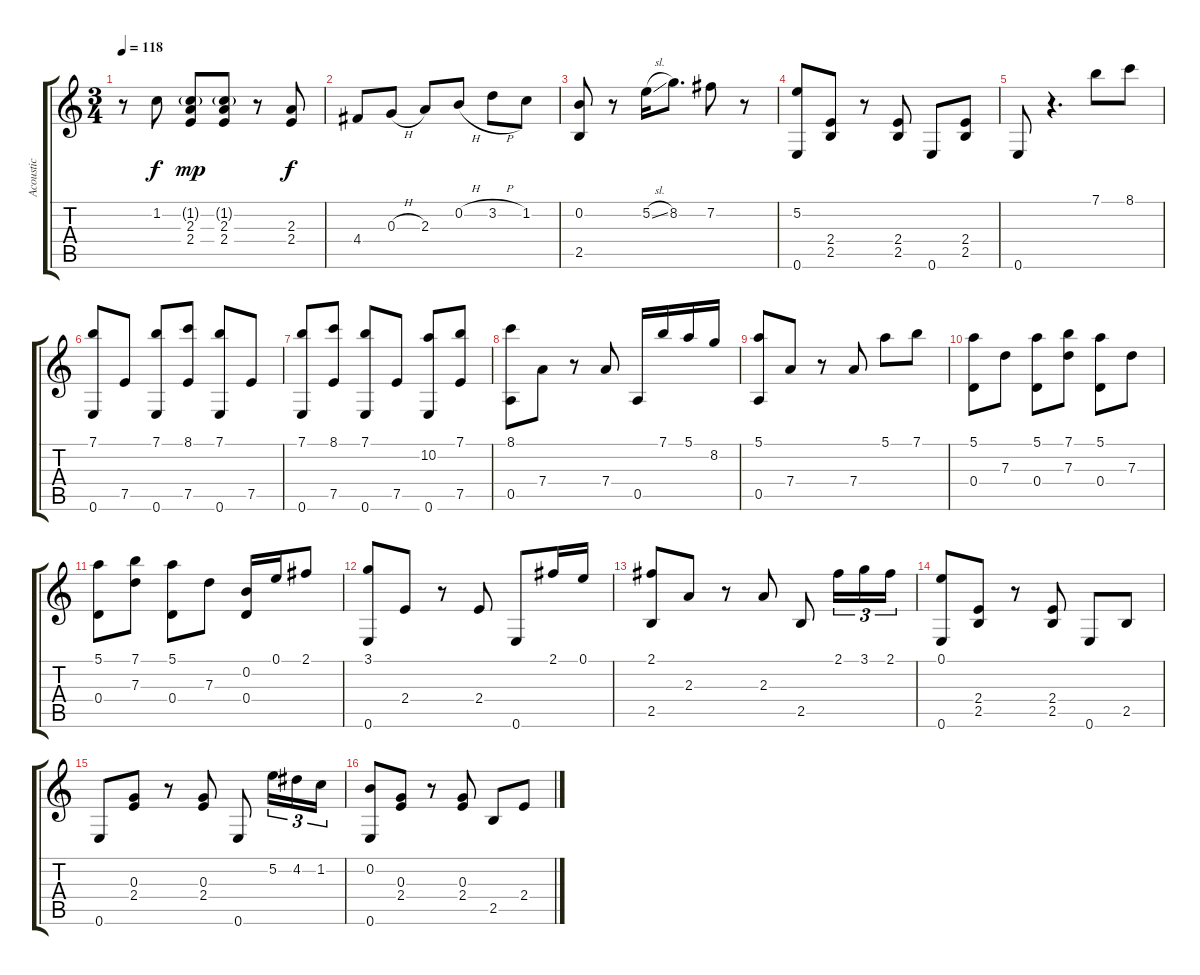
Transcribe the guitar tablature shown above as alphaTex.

\track ("Acoustic" "Acoustic") {instrument acousticguitarsteel}
\staff {score tabs}
\tuning (E4 B3 G3 D3 A2 E2) {hide}
\ts (3 4)
\tempo 118
\clef g2
\ks c
r.8{dy f} 1.2.8 (1.2{g} 2.3 2.4).8{dy mp} (1.2{g} 2.3 2.4).8 r.8 (2.3 2.4).8{dy f} |
4.4.8 0.3{h}.8 2.3.8 0.2{h}.8 3.2{h}.8 1.2.8 |
(0.2 2.5).8 r.8 5.2{sl}.16 8.2.8{d} 7.2.8 r.8 |
(5.2 0.6).8 (2.4 2.5).8 r.8 (2.4 2.5).8 0.6.8 (2.4 2.5).8 |
0.6.8 r.4{d} 7.1.8 8.1.8 |
(7.1 0.6).8 7.5.8 (7.1 0.6).8 (8.1 7.5).8 (7.1 0.6).8 7.5.8 |
(7.1 0.6).8 (8.1 7.5).8 (7.1 0.6).8 7.5.8 (10.2 0.6).8 (7.1 7.5).8 |
(8.1 0.5).8 7.4.8 r.8 7.4.8 0.5.16 7.1.16 5.1.16 8.2.16 |
(5.1 0.5).8 7.4.8 r.8 7.4.8 5.1.8 7.1.8 |
(5.1 0.4).8 7.3.8 (5.1 0.4).8 (7.1 7.3).8 (5.1 0.4).8 7.3.8 |
(5.1 0.4).8 (7.1 7.3).8 (5.1 0.4).8 7.3.8 (0.2 0.4).16 0.1.16 2.1.8 |
(3.1 0.6).8 2.4.8 r.8 2.4.8 0.6.8 2.1.16 0.1.16 |
(2.1 2.5).8 2.3.8 r.8 2.3.8 2.5.8 2.1.16{tu (3 2)} 3.1.16{tu (3 2)} 2.1.16{tu (3 2)} |
(0.1 0.6).8 (2.4 2.5).8 r.8 (2.4 2.5).8 0.6.8 2.5.8 |
0.6.8 (0.3 2.4).8 r.8 (0.3 2.4).8 0.6.8 5.2.16{tu (3 2)} 4.2.16{tu (3 2)} 1.2.16{tu (3 2)} |
(0.2 0.6).8 (0.3 2.4).8 r.8 (0.3 2.4).8 2.5.8 2.4.8
